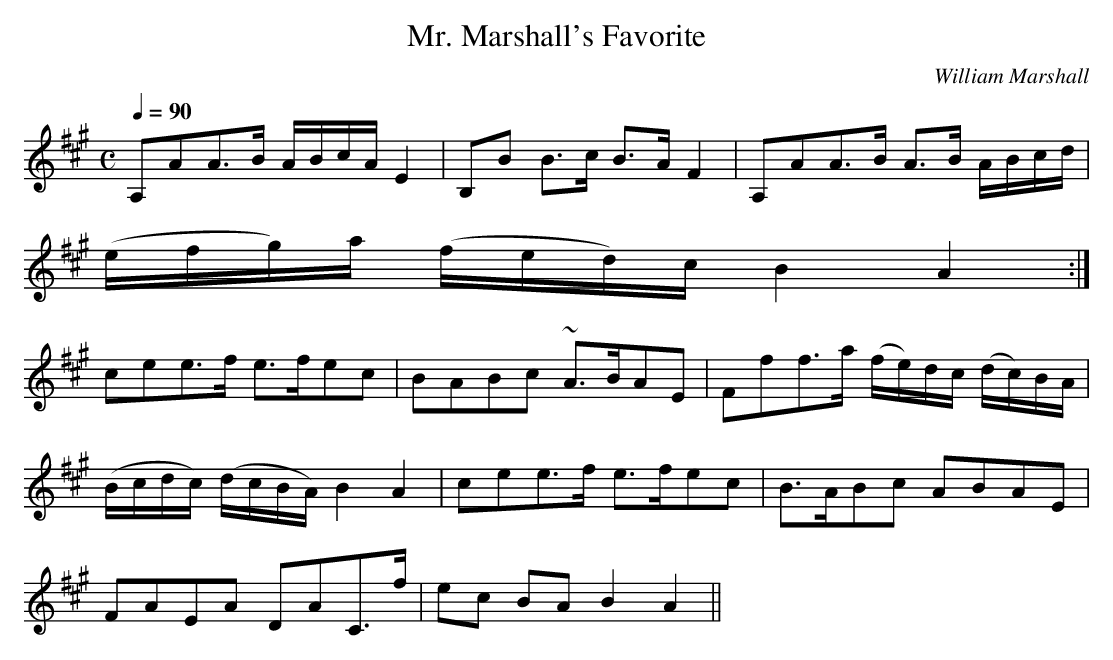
X:1
T:Mr. Marshall's Favorite
C:William Marshall
M:C
L:1/8
Q:1/4=90
K:A
A,AA>B A/B/c/A/ E2|B,B B>c B>A F2|A,AA>B A>B A/B/c/d/|
(e/f/g/)a/ (f/e/d/)c/ B2 A2:|
cee>f e>fec|BABc ~A>BAE|Fff>a (f/e/)d/c/ (d/c/)B/A/|
(B/c/d/c/) (d/c/B/A/) B2A2|cee>f e>fec|B>ABc ABAE|
FAEA DAC>f|ec BA B2 A2||
